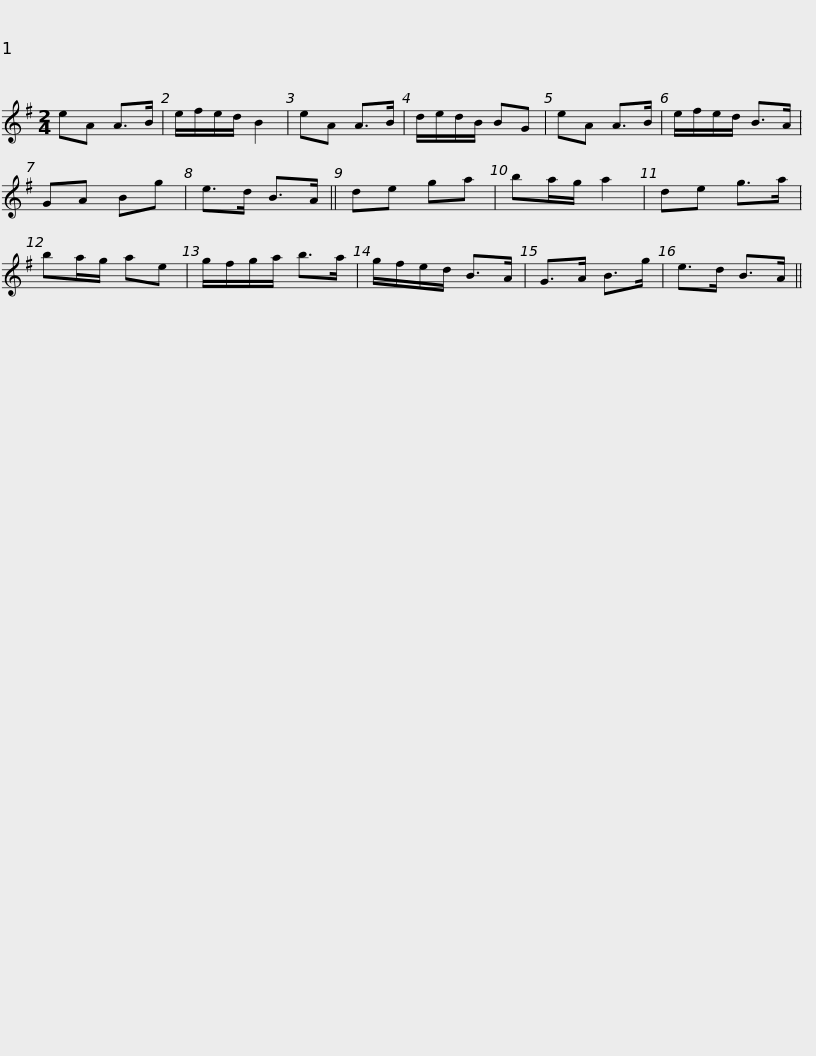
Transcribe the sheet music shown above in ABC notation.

X:1
L:1/8
M:2/4
I:linebreak $
K:G
V:1 treble
V:1
 eA A>B | e/f/e/d/ B2 | eA A>B | d/e/d/B/ BG | eA A>B | %5
 e/f/e/d/ B>A | GA Bg | e>d B>A || de ga |$ ba/g/ a2 | %10
 de g>a | ba/g/ ae | g/f/g/a/ b>a | g/f/e/d/ B>A | G>A B>g | %15
 e>d B>A || %16
